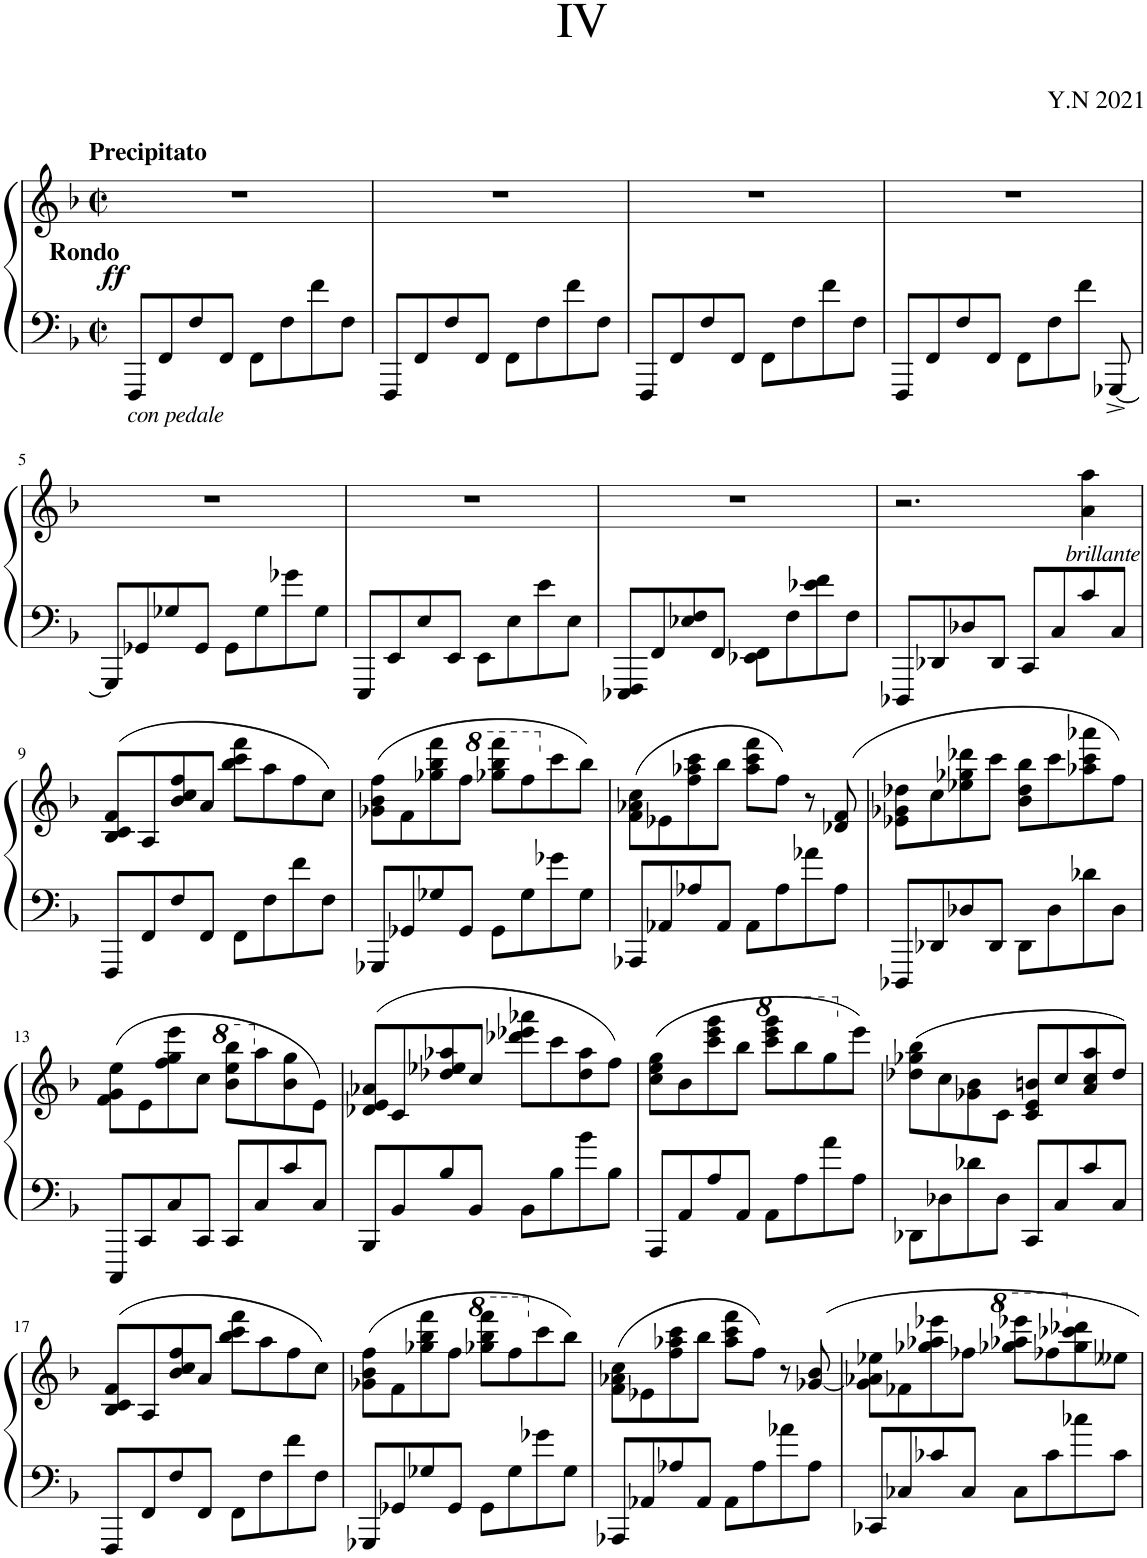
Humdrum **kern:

**kern	**kern	**dynam
*part1	*part1	*part1
*staff2	*staff1	*staff1/2
*I"Piano	*	*
*I'Pno.	*	*
*clefF4	*clefG2	*
*k[b-]	*k[b-]	*
*M2/2	*M2/2	*
*met(c|)	*met(c|)	*
=1	=1	=1
!	!LO:TX:a:B:t=Precipitato	!
!	!LO:TX:b:B:t=Rondo	!
!LO:TX:b:i:t=con pedale	!	!
!	!	!LO:DY:a=2
8FFF/L	1r	ff
8FF/	.	.
8F/	.	.
8FF/J	.	.
8FF\L	.	.
8F\	.	.
8f\	.	.
8F\J	.	.
=2	=2	=2
8FFF/L	1r	.
8FF/	.	.
8F/	.	.
8FF/J	.	.
8FF\L	.	.
8F\	.	.
8f\	.	.
8F\J	.	.
=3	=3	=3
8FFF/L	1r	.
8FF/	.	.
8F/	.	.
8FF/J	.	.
8FF\L	.	.
8F\	.	.
8f\	.	.
8F\J	.	.
=4	=4	=4
8FFF/L	1r	.
8FF/	.	.
8F/	.	.
8FF/J	.	.
8FF\L	.	.
8F\	.	.
8f\J	.	.
[8GGG-X^/	.	.
!!LO:LB:g=z
=5	=5	=5
8GGG-/L]	1r	.
8GG-X/	.	.
8G-X/	.	.
8GG-/J	.	.
8GG-\L	.	.
8G-\	.	.
8g-X\	.	.
8G-\J	.	.
=6	=6	=6
8EEE/L	1r	.
8EE/	.	.
8E/	.	.
8EE/J	.	.
8EE\L	.	.
8E\	.	.
8e\	.	.
8E\J	.	.
=7	=7	=7
8EEE-X/ 8FFF/L	1r	.
8FF/	.	.
8E-X/ 8F/	.	.
8FF/J	.	.
8EE-X\ 8FF\L	.	.
8F\	.	.
8e-X\ 8f\	.	.
8F\J	.	.
=8	=8	=8
8DDD-X/L	2.r	.
8DD-X/	.	.
8D-X/	.	.
8DD-/J	.	.
8CC/L	.	.
8C/	.	.
!	!LO:TX:b:i:t=brillante	!
8c/	4a\ 4aa\	.
8C/J	.	.
!!LO:LB:g=z
=9	=9	=9
8FFF/L	(8B-/ 8c/ 8f/L	.
8FF/	8A/	.
8F/	8b-/ 8cc/ 8ff/	.
8FF/J	8a/J	.
8FF\L	8bb-\ 8ccc\ 8fff\L	.
8F\	8aa\	.
8f\	8ff\	.
8F\J	8cc\J)	.
=10	=10	=10
8GGG-X/L	(8g-X\ 8b-\ 8ff\L	.
8GG-X/	8f\	.
8G-X/	8gg-X\ 8bb-\ 8fff\	.
8GG-/J	8ff\J	.
*	*8va	*
8GG-\L	8ggg-X\ 8bbb-\ 8ffff\L	.
8G-\	8fff\	.
*	*X8va	*
8g-X\	8ccc\	.
8G-\J	8bb-\J)	.
=11	=11	=11
8AAA-X/L	(8f\ 8a-X\ 8cc\L	.
8AA-X/	8e-X\	.
8A-X/	8ff\ 8aa-X\ 8ccc\	.
8AA-/J	8bb-\J	.
8AA-\L	8aa-\ 8ccc\ 8fff\L	.
8A-\	8ff\J)	.
8a-X\	8r	.
8A-\J	(>8d-X/ 8f/	.
=12	=12	=12
8DDD-X/L	8e-X\ 8g-X\ 8dd-X\L	.
8DD-X/	8cc\	.
8D-X/	8ee-X\ 8gg-X\ 8ddd-X\	.
8DD-/J	8ccc\J	.
8DD-\L	8b-\ 8dd-\ 8bb-\L	.
8D-\	8ccc\	.
8d-X\	8aa-X\ 8ccc\ 8aaa-X\	.
8D-\J	8ff\J)	.
!!LO:LB:g=z
=13	=13	=13
8CCC/L	(8f\ 8g\ 8ee\L	.
8CC/	8e\	.
8C/	8ff\ 8gg\ 8eee\	.
8CC/J	8cc\J	.
*	*8va	*
8CC/L	8bb-\ 8eee\ 8bbb-\L	.
*	*X8va	*
8C/	8aa\	.
8c/	8b-\ 8gg\	.
8C/J	8e\J)	.
=14	=14	=14
8BBB-/L	(8d-X/ 8e/ 8a-X/L	.
8BB-/	8c/	.
8B-/	8dd-X/ 8ee-X/ 8aa-X/	.
8BB-/J	8cc/J	.
8BB-\L	8ddd-X\ 8eee-X\ 8aaa-X\L	.
8B-\	8ccc\	.
8b-\	8dd-\ 8aa-\	.
8B-\J	8ff\J)	.
=15	=15	=15
8AAA/L	(8cc\ 8ee\ 8gg\L	.
8AA/	8b-\	.
8A/	8ccc\ 8eee\ 8ggg\	.
8AA/J	8bb-\J	.
*	*8va	*
8AA\L	8cccc\ 8eeee\ 8gggg\L	.
8A\	8bbb-\	.
8a\	8ggg\	.
*	*X8va	*
8A\J	8eee\J)	.
=16	=16	=16
8DD-X\L	(8dd-X\ 8gg-X\ 8bb-\L	.
8D-X\	8cc\	.
8d-X\	8g-X\ 8b-\	.
8D-\J	8c\J	.
8CC/L	8c/ 8e/ 8bn/L	.
8C/	8cc/	.
8c/	8a/ 8cc/ 8aa/	.
8C/J	8dd-/J)	.
!!LO:LB:g=z
=17	=17	=17
8FFF/L	(8B-/ 8c/ 8f/L	.
8FF/	8A/	.
8F/	8b-/ 8cc/ 8ff/	.
8FF/J	8a/J	.
8FF\L	8bb-\ 8ccc\ 8fff\L	.
8F\	8aa\	.
8f\	8ff\	.
8F\J	8cc\J)	.
=18	=18	=18
8GGG-X/L	(8g-X\ 8b-\ 8ff\L	.
8GG-X/	8f\	.
8G-X/	8gg-X\ 8bb-\ 8fff\	.
8GG-/J	8ff\J	.
*	*8va	*
8GG-\L	8ggg-X\ 8bbb-\ 8ffff\L	.
8G-\	8fff\	.
*	*X8va	*
8g-X\	8ccc\	.
8G-\J	8bb-\J)	.
=19	=19	=19
8AAA-X/L	(8f\ 8a-X\ 8cc\L	.
8AA-X/	8e-X\	.
8A-X/	8ff\ 8aa-X\ 8ccc\	.
8AA-/J	8bb-\J	.
8AA-\L	8aa-\ 8ccc\ 8fff\L	.
8A-\	8ff\J)	.
8a-X\	8r	.
8A-\J	[8g-X/ 8b-/	.
=20	=20	=20
8CC-X/L	8g-\] 8a-X\ 8ee-X\L	.
8C-X/	8f-X\	.
8c-X/	8gg-X\ 8aa-X\ 8eee-X\	.
8C-/J	8ff-X\J	.
*	*8va	*
8C-\L	8ggg-X\ 8aaa-X\ 8eeee-X\L	.
8c-\	8fff-X\	.
*	*X8va	*
8cc-X\	8gg-\ 8ccc-X\ 8ddd-X\	.
8c-\J	8ee--X\J	.
=	=	=
*-	*-	*-
